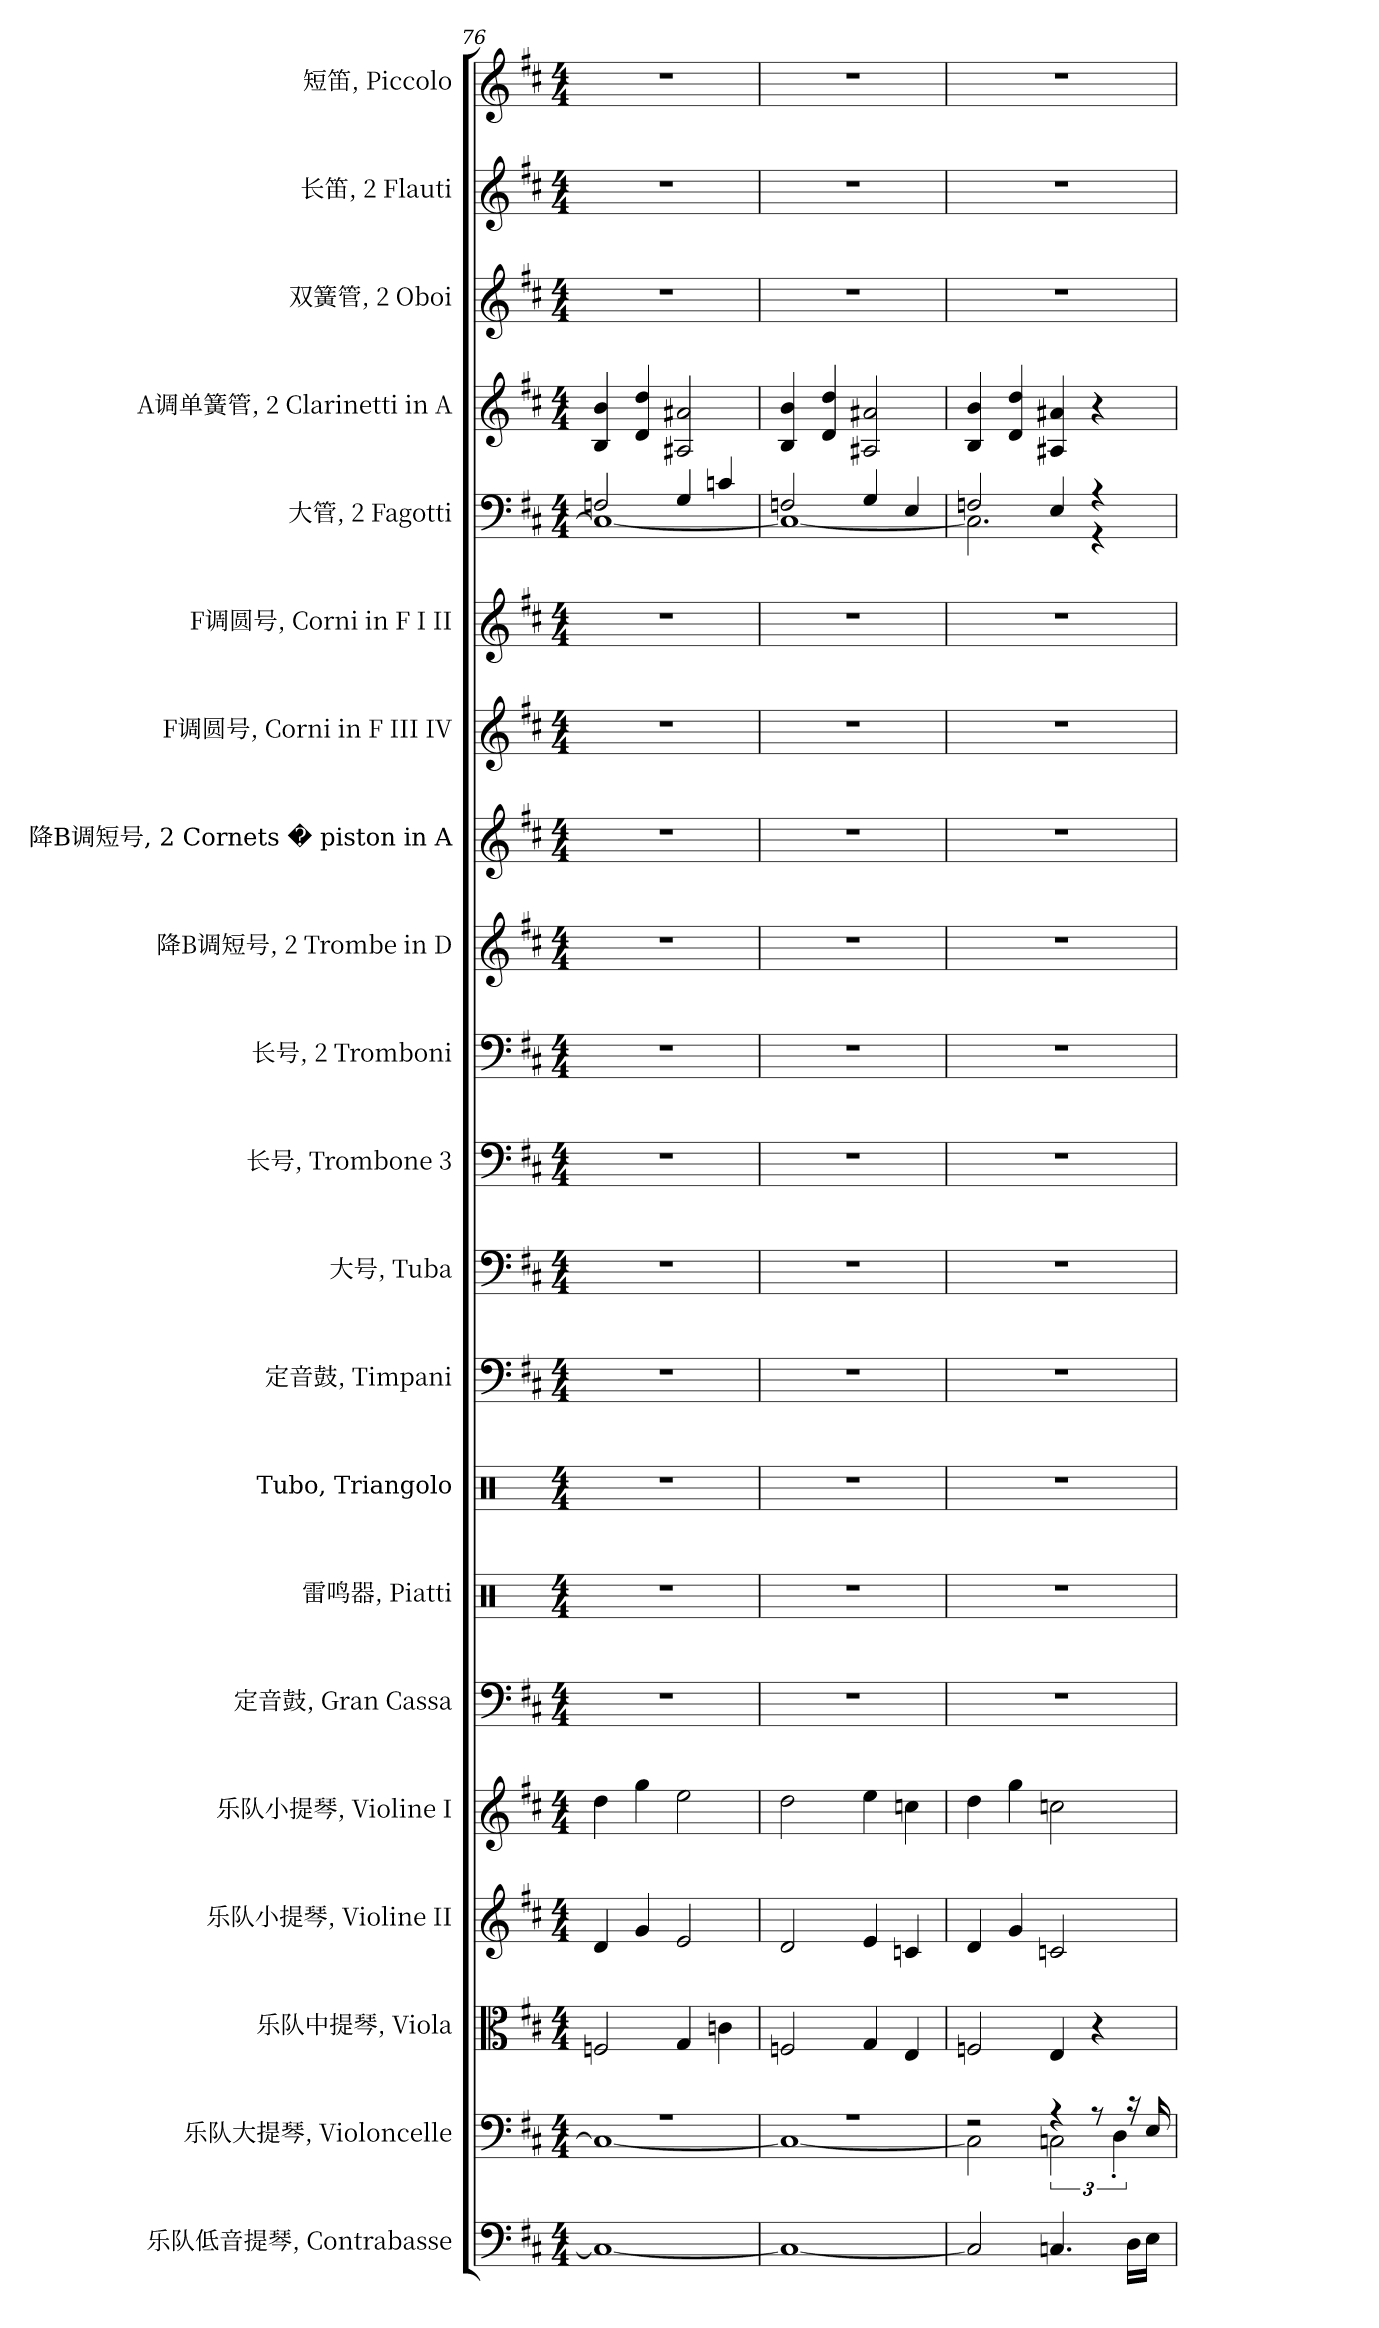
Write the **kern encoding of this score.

**kern	**kern	**kern	**kern	**kern	**kern	**kern	**kern	**kern	**kern	**kern	**kern	**kern	**kern	**kern	**kern	**kern	**kern	**kern	**kern	**kern
*part21	*part20	*part19	*part18	*part17	*part16	*part15	*part14	*part13	*part12	*part11	*part10	*part9	*part8	*part7	*part6	*part5	*part4	*part3	*part2	*part1
*staff21	*staff20	*staff19	*staff18	*staff17	*staff16	*staff15	*staff14	*staff13	*staff12	*staff11	*staff10	*staff9	*staff8	*staff7	*staff6	*staff5	*staff4	*staff3	*staff2	*staff1
*I"乐队低音提琴, Contrabasse	*I"乐队大提琴, Violoncelle	*I"乐队中提琴, Viola	*I"乐队小提琴, Violine II	*I"乐队小提琴, Violine I	*I"定音鼓, Gran Cassa	*I"雷鸣器, Piatti	*I"Tubo, Triangolo	*I"定音鼓, Timpani	*I"大号, Tuba	*I"长号, Trombone 3	*I"长号, 2 Tromboni	*I"降B调短号, 2 Trombe in D	*I"降B调短号, 2 Cornets � piston in A	*I"F调圆号, Corni in F III IV	*I"F调圆号, Corni in F I II	*I"大管, 2 Fagotti	*I"A调单簧管, 2 Clarinetti in A	*I"双簧管, 2 Oboi	*I"长笛, 2 Flauti	*I"短笛, Piccolo
*I'Cbs.	*	*	*	*	*	*	*I'Tu.	*I'Timp.	*I'Tba.	*I'Tbn.	*I'Tbn.	*	*I'B♭ Cnt.	*	*	*	*I'A Cl.	*I'Ob.	*I'Fl.	*I'Picc.
*clefF4	*clefF4	*clefC3	*clefG2	*clefG2	*clefF4	*clefX	*clefX	*clefF4	*clefF4	*clefF4	*clefF4	*clefG2	*clefG2	*clefG2	*clefG2	*clefF4	*clefG2	*clefG2	*clefG2	*clefG2
*ITrd7c12	*	*	*	*	*	*	*	*	*	*	*	*ITrd1c2	*ITrd1c2	*ITrd4c7	*ITrd4c7	*	*ITrd1c2	*	*	*ITrd-7c-12
*k[f#c#]	*k[f#c#]	*k[f#c#]	*k[f#c#]	*k[f#c#]	*k[f#c#]	*k[]	*k[]	*k[f#c#]	*k[f#c#]	*k[f#c#]	*k[f#c#]	*k[]	*k[]	*k[f#]	*k[f#]	*k[f#c#]	*k[]	*k[f#c#]	*k[f#c#]	*k[f#c#]
*M4/4	*M4/4	*M4/4	*M4/4	*M4/4	*M4/4	*M4/4	*M4/4	*M4/4	*M4/4	*M4/4	*M4/4	*M4/4	*M4/4	*M4/4	*M4/4	*M4/4	*M4/4	*M4/4	*M4/4	*M4/4
*MM125	*MM125	*MM125	*MM125	*MM125	*MM125	*MM125	*MM125	*MM125	*MM125	*MM125	*MM125	*MM125	*MM125	*MM125	*MM125	*MM125	*MM125	*MM125	*MM125	*MM125
=76	=76	=76	=76	=76	=76	=76	=76	=76	=76	=76	=76	=76	=76	=76	=76	=76	=76	=76	=76	=76
*	*^	*	*	*	*	*	*	*	*	*	*	*	*	*	*	*^	*	*	*	*
1CC_	1r	1C_	2Fn/	4d/	4dd\	1r	1r	1r	1r	1r	1r	1r	1r	1r	1r	1r	2Fn/	1C_	4A/ 4a/	1r	1r	1r
.	.	.	.	4g/	4gg\	.	.	.	.	.	.	.	.	.	.	.	.	.	4c/ 4cc/	.	.	.
.	.	.	4G/	2e/	2ee\	.	.	.	.	.	.	.	.	.	.	.	4G/	.	2G#X/ 2g#X/	.	.	.
.	.	.	4cn\	.	.	.	.	.	.	.	.	.	.	.	.	.	4cn/	.	.	.	.	.
=77	=77	=77	=77	=77	=77	=77	=77	=77	=77	=77	=77	=77	=77	=77	=77	=77	=77	=77	=77	=77	=77	=77
*	*	*	*	*	*	*	*	*	*	*	*	*	*	*	*	*	*	*	*	*	*	*MM125
1CC_	1r	1C_	2Fn/	2d/	2dd\	1r	1r	1r	1r	1r	1r	1r	1r	1r	1r	1r	2Fn/	1C_	4A/ 4a/	1r	1r	1r
.	.	.	.	.	.	.	.	.	.	.	.	.	.	.	.	.	.	.	4c/ 4cc/	.	.	.
.	.	.	4G/	4e/	4ee\	.	.	.	.	.	.	.	.	.	.	.	4G/	.	2G#X/ 2g#X/	.	.	.
.	.	.	4E/	4cn/	4ccn\	.	.	.	.	.	.	.	.	.	.	.	4E/	.	.	.	.	.
!!LO:PB:g=z
=78	=78	=78	=78	=78	=78	=78	=78	=78	=78	=78	=78	=78	=78	=78	=78	=78	=78	=78	=78	=78	=78	=78
*	*	*	*	*	*	*	*	*	*	*	*	*	*	*	*	*	*	*	*	*	*	*MM125
2CC/]	2r	2C\]	2Fn/	4d/	4dd\	1r	1r	1r	1r	1r	1r	1r	1r	1r	1r	1r	2Fn/	2.C\]	4A/ 4a/	1r	1r	1r
.	.	.	.	4g/	4gg\	.	.	.	.	.	.	.	.	.	.	.	.	.	4c/ 4cc/	.	.	.
4.CCn/	4r	3Cn\	4E/	2cn/	2ccn\	.	.	.	.	.	.	.	.	.	.	.	4E/	.	4G#X/ 4g#X/	.	.	.
.	8r	.	4r	.	.	.	.	.	.	.	.	.	.	.	.	.	4r	4r	4r	.	.	.
.	.	6D'\	.	.	.	.	.	.	.	.	.	.	.	.	.	.	.	.	.	.	.	.
16DD\LL	16r	.	.	.	.	.	.	.	.	.	.	.	.	.	.	.	.	.	.	.	.	.
16EE\JJ	16E/	.	.	.	.	.	.	.	.	.	.	.	.	.	.	.	.	.	.	.	.	.
*	*v	*v	*	*	*	*	*	*	*	*	*	*	*	*	*	*	*v	*v	*	*	*	*
=	=	=	=	=	=	=	=	=	=	=	=	=	=	=	=	=	=	=	=	=
*-	*-	*-	*-	*-	*-	*-	*-	*-	*-	*-	*-	*-	*-	*-	*-	*-	*-	*-	*-	*-
